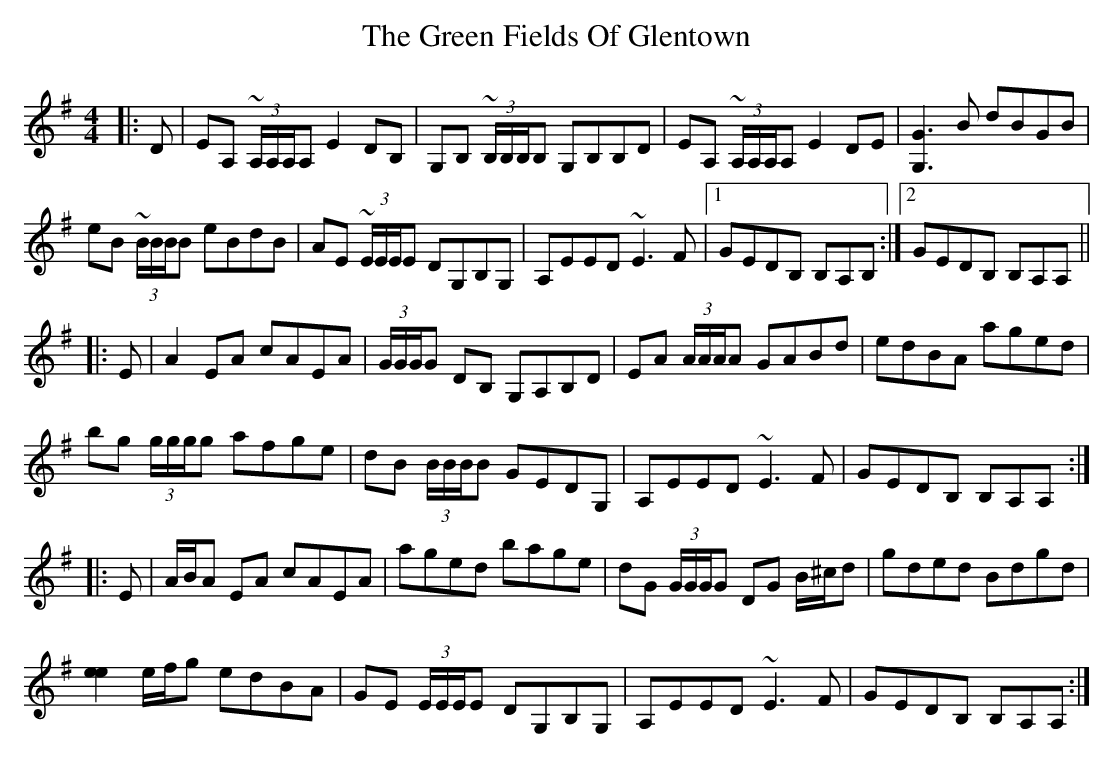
X:1
T: The Green Fields Of Glentown
M: 4/4
L: 1/8
K: Ador
|:D|EA, ~(3A,/A,/A,/A, E2DB,|G,B, ~(3B,/B,/B,/B, G,B,B,D|EA, ~(3A,/A,/A,/A, E2DE|[G,3G3] B dBGB|
eB ~(3B/B/B/B eBdB|AE ~(3E/E/E/E DG,B,G,|A,EED ~E3 F|1 GEDB, B,A,B,:|2 GEDB, B,A,A,||
|:E|A2 EA cAEA|(3G/G/G/G DB, G,A,B,D|EA (3A/A/A/A GABd|edBA aged|
bg (3g/g/g/g afge|dB (3B/B/B/B GEDG,|A,EED ~E3 F|GEDB, B,A,A,:|
|:E|A/B/A EA cAEA|aged bage|dG (3G/G/G/G DG B/^c/d|gded Bdgd|
[e2e2] e/f/g edBA|GE (3E/E/E/E DG,B,G,|A,EED ~E3 F|GEDB, B,A,A,:|
